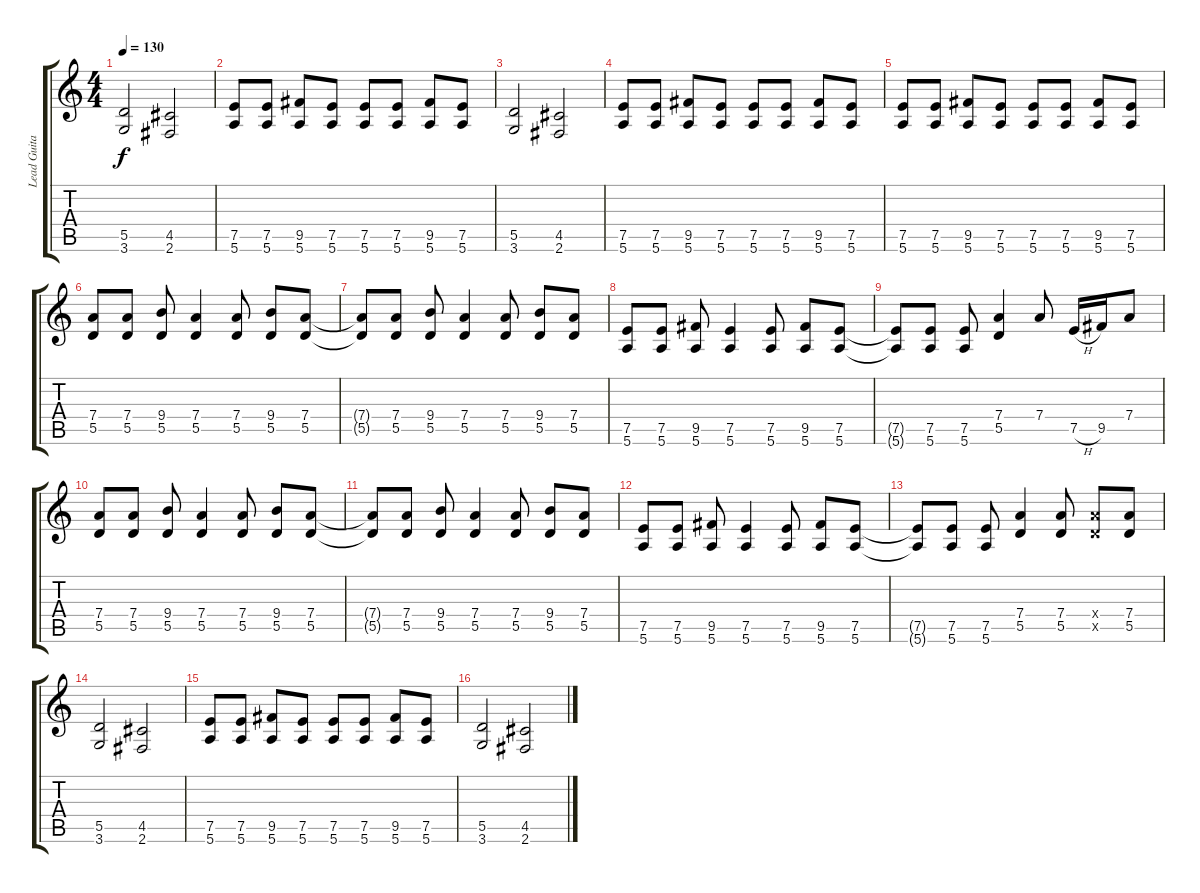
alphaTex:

\track ("Lead Guitar" "Lead Guita") {instrument overdrivenguitar}
\staff {score tabs}
\tuning (E4 B3 G3 D3 A2 E2) {hide}
\ts (4 4)
\tempo 130
\clef g2
\ks c
(5.5 3.6).2{dy f} (4.5 2.6).2 |
(7.5 5.6).8 (7.5 5.6).8 (9.5 5.6).8 (7.5 5.6).8 (7.5 5.6).8 (7.5 5.6).8 (9.5 5.6).8 (7.5 5.6).8 |
(5.5 3.6).2 (4.5 2.6).2 |
(7.5 5.6).8 (7.5 5.6).8 (9.5 5.6).8 (7.5 5.6).8 (7.5 5.6).8 (7.5 5.6).8 (9.5 5.6).8 (7.5 5.6).8 |
(7.5 5.6).8 (7.5 5.6).8 (9.5 5.6).8 (7.5 5.6).8 (7.5 5.6).8 (7.5 5.6).8 (9.5 5.6).8 (7.5 5.6).8 |
(7.4 5.5).8{volume 12 instrument overdrivenguitar} (7.4 5.5).8 (9.4 5.5).8 (7.4 5.5).4 (7.4 5.5).8 (9.4 5.5).8 (7.4 5.5).8 |
(7.4{t} 5.5{t}).8 (7.4 5.5).8 (9.4 5.5).8 (7.4 5.5).4 (7.4 5.5).8 (9.4 5.5).8 (7.4 5.5).8 |
(7.5 5.6).8 (7.5 5.6).8 (9.5 5.6).8 (7.5 5.6).4 (7.5 5.6).8 (9.5 5.6).8 (7.5 5.6).8 |
(7.5{t} 5.6{t}).8 (7.5 5.6).8 (7.5 5.6).8 (7.4 5.5).4 7.4.8 7.5{h}.16 9.5.16 7.4.8 |
(7.4 5.5).8 (7.4 5.5).8 (9.4 5.5).8 (7.4 5.5).4 (7.4 5.5).8 (9.4 5.5).8 (7.4 5.5).8 |
(7.4{t} 5.5{t}).8 (7.4 5.5).8 (9.4 5.5).8 (7.4 5.5).4 (7.4 5.5).8 (9.4 5.5).8 (7.4 5.5).8 |
(7.5 5.6).8 (7.5 5.6).8 (9.5 5.6).8 (7.5 5.6).4 (7.5 5.6).8 (9.5 5.6).8 (7.5 5.6).8 |
(7.5{t} 5.6{t}).8 (7.5 5.6).8 (7.5 5.6).8 (7.4 5.5).4 (7.4 5.5).8 (7.4{x} 5.5{x}).8 (7.4 5.5).8 |
(5.5 3.6).2 (4.5 2.6).2 |
(7.5 5.6).8 (7.5 5.6).8 (9.5 5.6).8 (7.5 5.6).8 (7.5 5.6).8 (7.5 5.6).8 (9.5 5.6).8 (7.5 5.6).8 |
(5.5 3.6).2 (4.5 2.6).2
